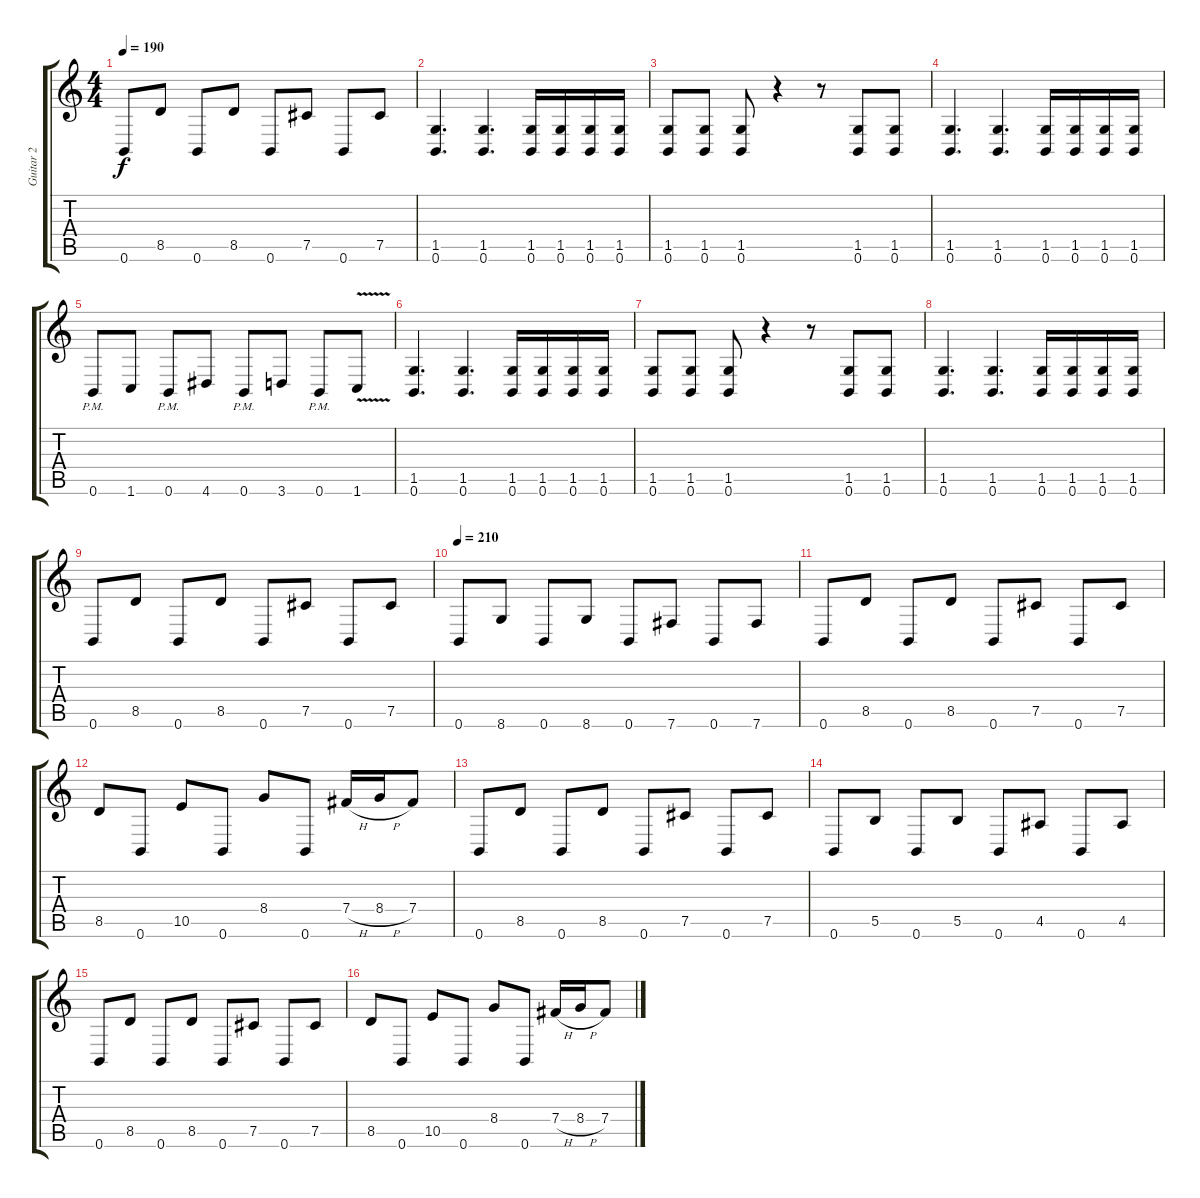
\track ("Guitar 2" "Guitar 2") {instrument distortionguitar}
\staff {score tabs}
\tuning (Db4 Ab3 E3 B2 Gb2 B1) {hide}
\ts (4 4)
\tempo 190
\clef g2
\ks c
0.6.8{dy f} 8.5.8 0.6.8 8.5.8 0.6.8 7.5.8 0.6.8 7.5.8 |
(1.5 0.6).4{d} (1.5 0.6).4{d} (1.5 0.6).16 (1.5 0.6).16 (1.5 0.6).16 (1.5 0.6).16 |
(1.5 0.6).8 (1.5 0.6).8 (1.5 0.6).8 r.4 r.8 (1.5 0.6).8 (1.5 0.6).8 |
(1.5 0.6).4{d} (1.5 0.6).4{d} (1.5 0.6).16 (1.5 0.6).16 (1.5 0.6).16 (1.5 0.6).16 |
0.6{pm}.8 1.6.8 0.6{pm}.8 4.6.8 0.6{pm}.8 3.6.8 0.6{pm}.8 1.6{v}.8 |
(1.5 0.6).4{d} (1.5 0.6).4{d} (1.5 0.6).16 (1.5 0.6).16 (1.5 0.6).16 (1.5 0.6).16 |
(1.5 0.6).8 (1.5 0.6).8 (1.5 0.6).8 r.4 r.8 (1.5 0.6).8 (1.5 0.6).8 |
(1.5 0.6).4{d} (1.5 0.6).4{d} (1.5 0.6).16 (1.5 0.6).16 (1.5 0.6).16 (1.5 0.6).16 |
0.6.8 8.5.8 0.6.8 8.5.8 0.6.8 7.5.8 0.6.8 7.5.8 |
\tempo 210
0.6.8 8.6.8 0.6.8 8.6.8 0.6.8 7.6.8 0.6.8 7.6.8 |
0.6.8 8.5.8 0.6.8 8.5.8 0.6.8 7.5.8 0.6.8 7.5.8 |
8.5.8 0.6.8 10.5.8 0.6.8 8.4.8 0.6.8 7.4{h}.16 8.4{h}.16 7.4.8 |
0.6.8 8.5.8 0.6.8 8.5.8 0.6.8 7.5.8 0.6.8 7.5.8 |
0.6.8 5.5.8 0.6.8 5.5.8 0.6.8 4.5.8 0.6.8 4.5.8 |
0.6.8 8.5.8 0.6.8 8.5.8 0.6.8 7.5.8 0.6.8 7.5.8 |
8.5.8 0.6.8 10.5.8 0.6.8 8.4.8 0.6.8 7.4{h}.16 8.4{h}.16 7.4.8
